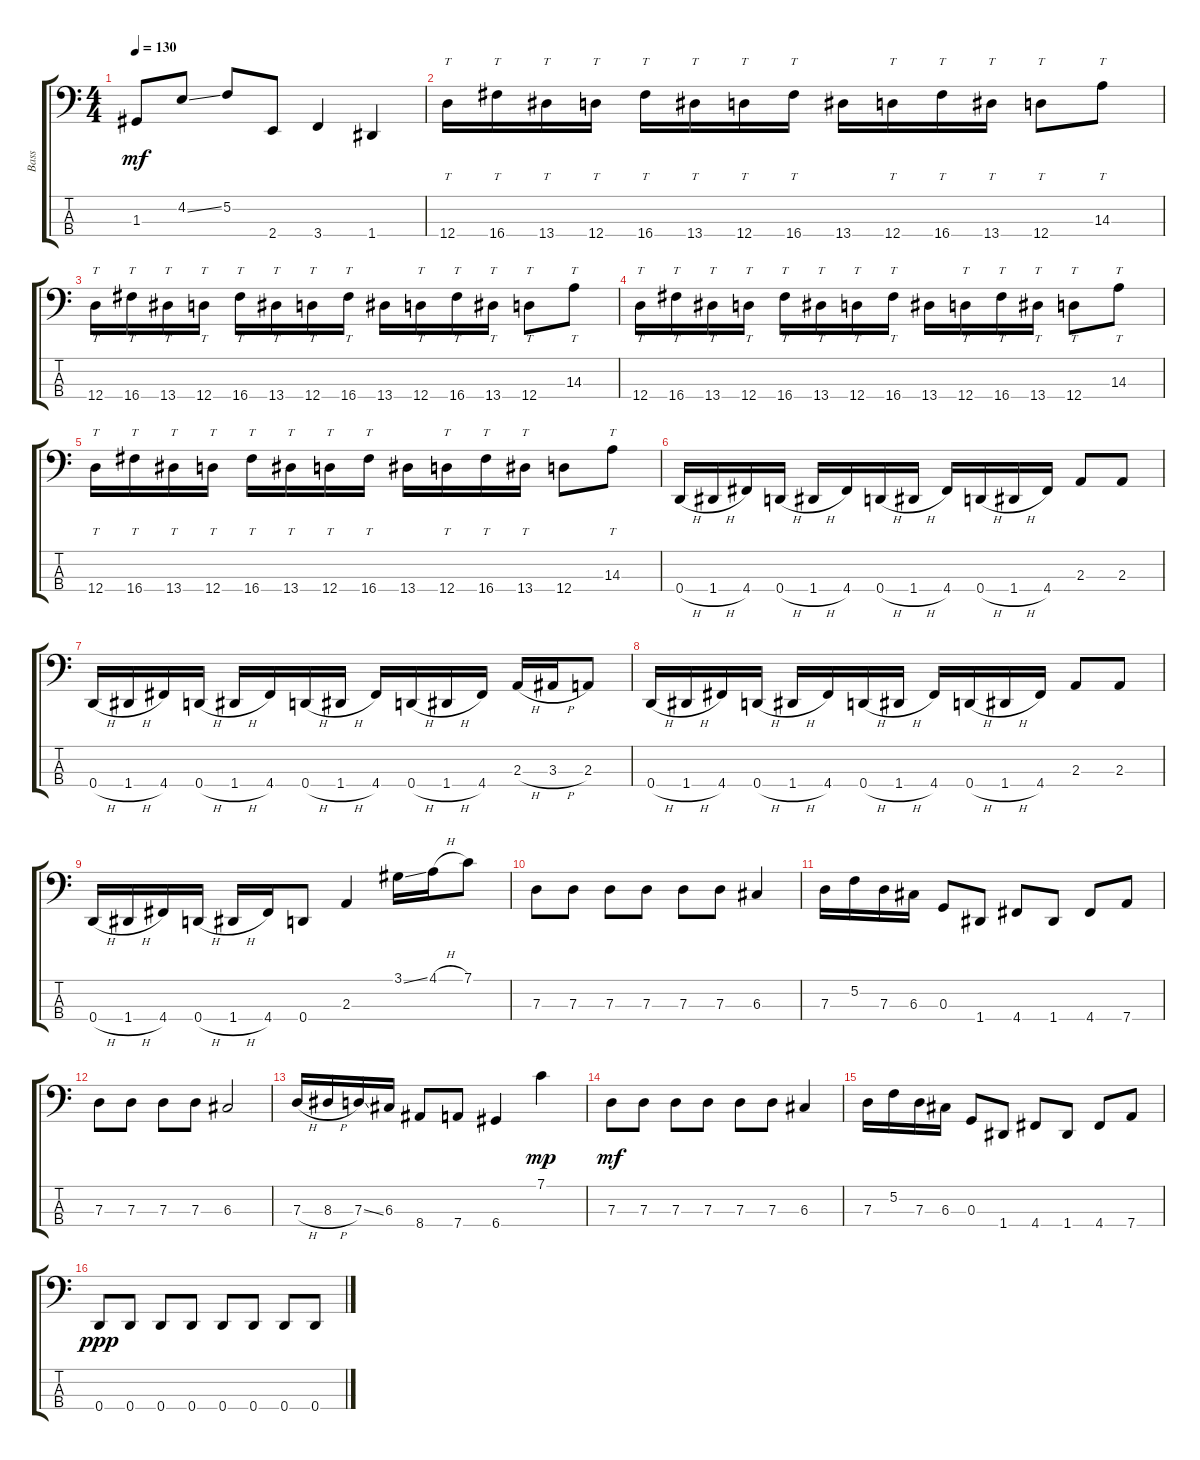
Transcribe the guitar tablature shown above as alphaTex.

\track ("Bass" "Bass") {instrument electricbassfinger}
\staff {score tabs}
\tuning (F2 C2 G1 D1) {hide}
\ts (4 4)
\tempo 130
\clef f4
\ks c
1.3.8{dy mf} 4.2{ss}.8 5.2.8 2.4.8 3.4.4 1.4.4 |
12.4.16{tt} 16.4.16{tt} 13.4.16{tt} 12.4.16{tt} 16.4.16{tt} 13.4.16{tt} 12.4.16{tt} 16.4.16{tt} 13.4.16 12.4.16{tt} 16.4.16{tt} 13.4.16{tt} 12.4.8{tt} 14.3.8{tt} |
12.4.16{tt} 16.4.16{tt} 13.4.16{tt} 12.4.16{tt} 16.4.16{tt} 13.4.16{tt} 12.4.16{tt} 16.4.16{tt} 13.4.16 12.4.16{tt} 16.4.16{tt} 13.4.16{tt} 12.4.8{tt} 14.3.8{tt} |
12.4.16{tt} 16.4.16{tt} 13.4.16{tt} 12.4.16{tt} 16.4.16{tt} 13.4.16{tt} 12.4.16{tt} 16.4.16{tt} 13.4.16 12.4.16{tt} 16.4.16{tt} 13.4.16{tt} 12.4.8{tt} 14.3.8{tt} |
12.4.16{tt} 16.4.16{tt} 13.4.16{tt} 12.4.16{tt} 16.4.16{tt} 13.4.16{tt} 12.4.16{tt} 16.4.16{tt} 13.4.16 12.4.16{tt} 16.4.16{tt} 13.4.16{tt} 12.4.8 14.3.8{tt} |
0.4{h}.16 1.4{h}.16 4.4.16 0.4{h}.16 1.4{h}.16 4.4.16 0.4{h}.16 1.4{h}.16 4.4.16 0.4{h}.16 1.4{h}.16 4.4.16 2.3.8 2.3.8 |
0.4{h}.16 1.4{h}.16 4.4.16 0.4{h}.16 1.4{h}.16 4.4.16 0.4{h}.16 1.4{h}.16 4.4.16 0.4{h}.16 1.4{h}.16 4.4.16 2.3{h}.16 3.3{h}.16 2.3.8 |
0.4{h}.16 1.4{h}.16 4.4.16 0.4{h}.16 1.4{h}.16 4.4.16 0.4{h}.16 1.4{h}.16 4.4.16 0.4{h}.16 1.4{h}.16 4.4.16 2.3.8 2.3.8 |
0.4{h}.16 1.4{h}.16 4.4.16 0.4{h}.16 1.4{h}.16 4.4.16 0.4.8 2.3.4 3.1{ss}.16 4.1{h}.16 7.1.8 |
7.3.8 7.3.8 7.3.8 7.3.8 7.3.8 7.3.8 6.3.4 |
7.3.16 5.2.16 7.3.16 6.3.16 0.3.8 1.4.8 4.4.8 1.4.8 4.4.8 7.4.8 |
7.3.8 7.3.8 7.3.8 7.3.8 6.3.2 |
7.3{h}.16 8.3{h}.16 7.3{ss}.16 6.3.16 8.4.8 7.4.8 6.4.4 7.1.4{dy mp} |
7.3.8{dy mf} 7.3.8 7.3.8 7.3.8 7.3.8 7.3.8 6.3.4 |
7.3.16 5.2.16 7.3.16 6.3.16 0.3.8 1.4.8 4.4.8 1.4.8 4.4.8 7.4.8 |
0.4.8{dy ppp} 0.4.8 0.4.8 0.4.8 0.4.8 0.4.8 0.4.8 0.4.8
